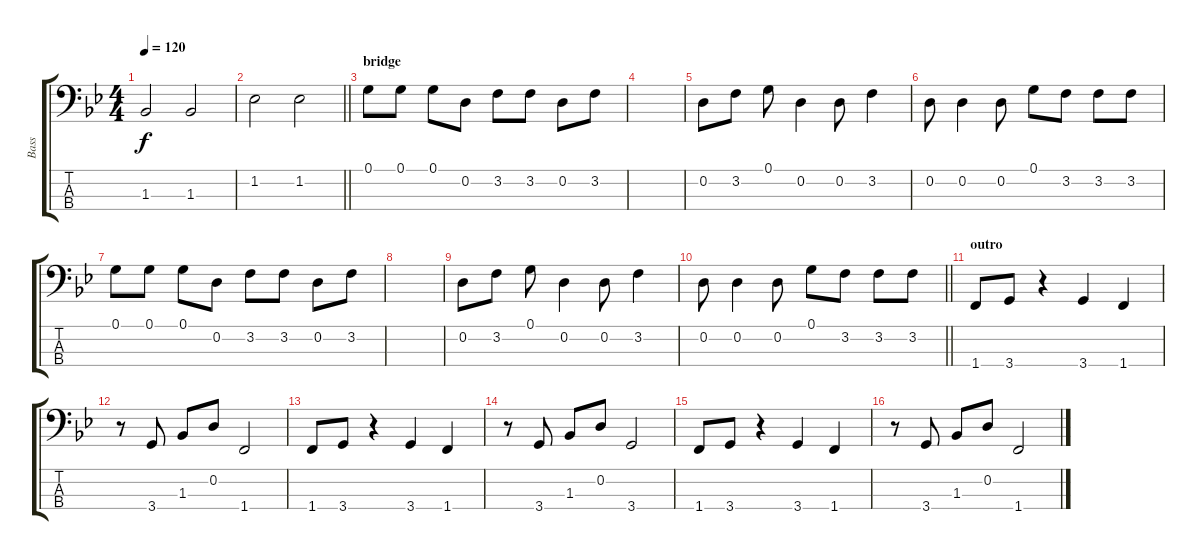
\track ("Bass" "Bass") {instrument acousticbass}
\staff {score tabs}
\tuning (G2 D2 A1 E1) {hide}
\ts (4 4)
\tempo 120
\clef f4
\ks gminor
1.3.2{dy f} 1.3.2 |
\barLineRight lightlight
1.2.2 1.2.2 |
\section ("" "bridge")
0.1.8 0.1.8 0.1.8 0.2.8 3.2.8 3.2.8 0.2.8 3.2.8 |
|
0.2.8 3.2.8 0.1.8 0.2.4 0.2.8 3.2.4 |
0.2.8 0.2.4 0.2.8 0.1.8 3.2.8 3.2.8 3.2.8 |
0.1.8 0.1.8 0.1.8 0.2.8 3.2.8 3.2.8 0.2.8 3.2.8 |
|
0.2.8 3.2.8 0.1.8 0.2.4 0.2.8 3.2.4 |
\barLineRight lightlight
0.2.8 0.2.4 0.2.8 0.1.8 3.2.8 3.2.8 3.2.8 |
\section ("" "outro")
1.4.8 3.4.8 r.4 3.4.4 1.4.4 |
r.8 3.4.8 1.3.8 0.2.8 1.4.2 |
1.4.8 3.4.8 r.4 3.4.4 1.4.4 |
r.8 3.4.8 1.3.8 0.2.8 3.4.2 |
1.4.8 3.4.8 r.4 3.4.4 1.4.4 |
r.8 3.4.8 1.3.8 0.2.8 1.4.2
